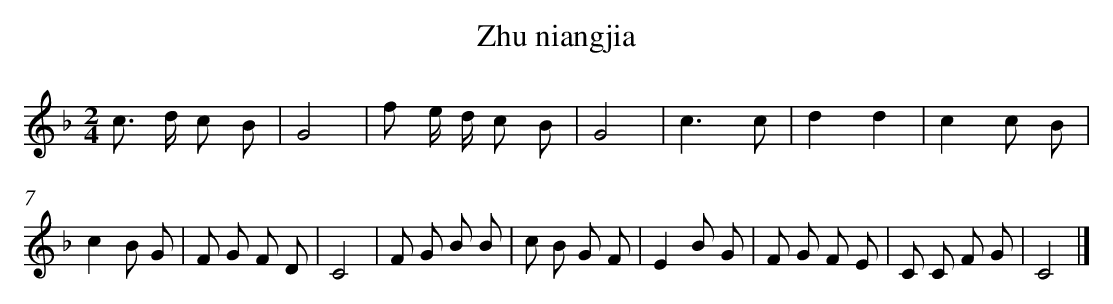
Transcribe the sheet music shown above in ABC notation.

X:1
T: Zhu niangjia
L: 1/8
M: 2/4
K: F
c> d c B [I:setbarnb 1]|
G4 |
f e/ d/ c B |
G4 |
c3c |
d2d2 |
c2c B |
c2B G |
F G F D |
C4 |
F G B B |
c B G F |
E2B G |
F G F E |
C C F G |
C4 |]
